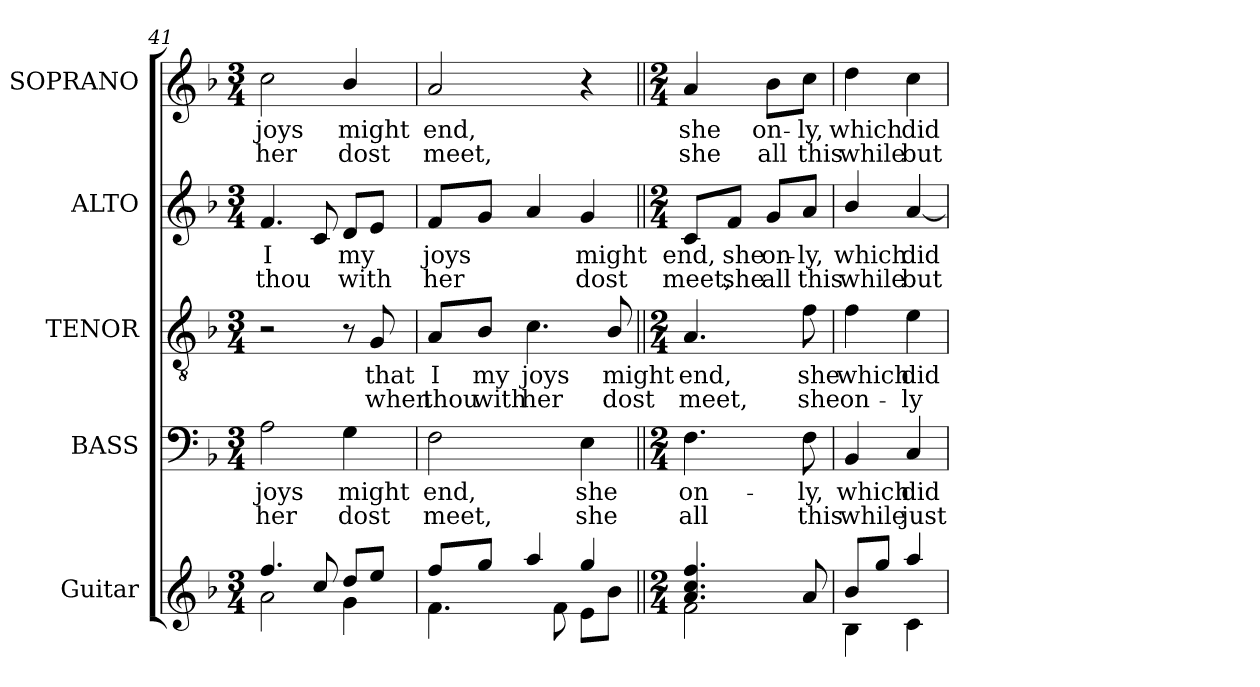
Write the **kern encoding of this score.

**kern	**kern	**text	**text	**kern	**text	**text	**kern	**text	**text	**kern	**text	**text
*part5	*part4	*part4	*part4	*part3	*part3	*part3	*part2	*part2	*part2	*part1	*part1	*part1
*staff5	*staff4	*staff4	*staff4	*staff3	*staff3	*staff3	*staff2	*staff2	*staff2	*staff1	*staff1	*staff1
*I"Guitar	*I"BASS	*	*	*I"TENOR	*	*	*I"ALTO	*	*	*I"SOPRANO	*	*
*	*I'B.	*	*	*I'T.	*	*	*I'A.	*	*	*I'S.	*	*
*clefG2	*clefF4	*	*	*clefGv2	*	*	*clefG2	*	*	*clefG2	*	*
*ITrd7c12	*	*	*	*ITrd7c12	*	*	*	*	*	*	*	*
*k[b-]	*k[b-]	*	*	*k[b-]	*	*	*k[b-]	*	*	*k[b-]	*	*
*F:	*F:	*	*	*F:	*	*	*F:	*	*	*F:	*	*
*M3/4	*M3/4	*	*	*M3/4	*	*	*M3/4	*	*	*M3/4	*	*
=41	=41	=41	=41	=41	=41	=41	=41	=41	=41	=41	=41	=41
*^	*	*	*	*	*	*	*	*	*	*	*	*
!	!	!	!LO:LY:b:color=#000000	!LO:LY:b:color=#000000	!	!	!	!	!	!	!	!	!
!	!	!	!	!	!	!	!	!	!LO:LY:b:color=#000000	!LO:LY:b:color=#000000	!	!	!
!	!	!	!	!	!	!	!	!	!	!	!	!LO:LY:b:color=#000000	!LO:LY:b:color=#000000
4.fi/	2Ai\	2Ai\	joys	her	2r	.	.	4.fi/	I	thou	2cci\	joys	her
8ci/	.	.	.	.	.	.	.	8ci/	.	.	.	.	.
!	!	!	!LO:LY:b:color=#000000	!LO:LY:b:color=#000000	!	!	!	!	!	!	!	!	!
!	!	!	!	!	!	!	!	!	!LO:LY:b:color=#000000	!LO:LY:b:color=#000000	!	!	!
!	!	!	!	!	!	!	!	!	!	!	!	!LO:LY:b:color=#000000	!LO:LY:b:color=#000000
8di/L	4Gi\	4Gi\	might	dost	8r	.	.	8di/L	my	with	4b-i/	might	dost
!	!	!	!	!	!	!LO:LY:b:color=#000000	!LO:LY:b:color=#000000	!	!	!	!	!	!
8ei/J	.	.	.	.	8GGi/	that	when	8ei/J	.	.	.	.	.
=42	=42	=42	=42	=42	=42	=42	=42	=42	=42	=42	=42	=42	=42
!	!	!	!LO:LY:b:color=#000000	!LO:LY:b:color=#000000	!	!	!	!	!	!	!	!	!
!	!	!	!	!	!	!LO:LY:b:color=#000000	!LO:LY:b:color=#000000	!	!	!	!	!	!
!	!	!	!	!	!	!	!	!	!LO:LY:b:color=#000000	!LO:LY:b:color=#000000	!	!	!
!	!	!	!	!	!	!	!	!	!	!	!	!LO:LY:b:color=#000000	!LO:LY:b:color=#000000
8fi/L	4.Fi\	2Fi\	end,	meet,	8AAi/L	I	thou	8fi/L	joys	her	2ai/	end,	meet,
!	!	!	!	!	!	!LO:LY:b:color=#000000	!LO:LY:b:color=#000000	!	!	!	!	!	!
8gi/J	.	.	.	.	8BB-i/J	my	with	8gi/J	.	.	.	.	.
!	!	!	!	!	!	!LO:LY:b:color=#000000	!LO:LY:b:color=#000000	!	!	!	!	!	!
4ai/	.	.	.	.	4.Ci\	joys	her	4ai/	.	.	.	.	.
.	8Fi\	.	.	.	.	.	.	.	.	.	.	.	.
!	!	!	!LO:LY:b:color=#000000	!LO:LY:b:color=#000000	!	!	!	!	!	!	!	!	!
!	!	!	!	!	!	!	!	!	!LO:LY:b:color=#000000	!LO:LY:b:color=#000000	!	!	!
4gi/	8Ei\L	4Ei\	she	she	.	.	.	4gi/	might	dost	4r	.	.
!	!	!	!	!	!	!LO:LY:b:color=#000000	!LO:LY:b:color=#000000	!	!	!	!	!	!
.	8B-i\J	.	.	.	8BB-i/	might	dost	.	.	.	.	.	.
!!LO:PB:g=z
=43||	=43||	=43||	=43||	=43||	=43||	=43||	=43||	=43||	=43||	=43||	=43||	=43||	=43||
*M2/4	*	*M2/4	*	*	*M2/4	*	*	*M2/4	*	*	*M2/4	*	*
!	!	!	!LO:LY:b:color=#000000	!LO:LY:b:color=#000000	!	!	!	!	!	!	!	!	!
!	!	!	!	!	!	!LO:LY:b:color=#000000	!LO:LY:b:color=#000000	!	!	!	!	!	!
!	!	!	!	!	!	!	!	!	!LO:LY:b:color=#000000	!LO:LY:b:color=#000000	!	!	!
!	!	!	!	!	!	!	!	!	!	!	!	!LO:LY:b:color=#000000	!LO:LY:b:color=#000000
4.Ai/ 4.ci 4.fi	2Fi\	4.Fi\	on-	all	4.AAi/	end,	meet,	8ci/L	end,	meet,	4ai/	she	she
!	!	!	!	!	!	!	!	!	!LO:LY:b:color=#000000	!LO:LY:b:color=#000000	!	!	!
.	.	.	.	.	.	.	.	8fi/J	she	she	.	.	.
!	!	!	!	!	!	!	!	!	!LO:LY:b:color=#000000	!LO:LY:b:color=#000000	!	!	!
!	!	!	!	!	!	!	!	!	!	!	!	!LO:LY:b:color=#000000	!LO:LY:b:color=#000000
.	.	.	.	.	.	.	.	8gi/L	on-	all	8b-i\L	on-	all
!	!	!	!LO:LY:b:color=#000000	!LO:LY:b:color=#000000	!	!	!	!	!	!	!	!	!
!	!	!	!	!	!	!LO:LY:b:color=#000000	!LO:LY:b:color=#000000	!	!	!	!	!	!
!	!	!	!	!	!	!	!	!	!LO:LY:b:color=#000000	!LO:LY:b:color=#000000	!	!	!
!	!	!	!	!	!	!	!	!	!	!	!	!LO:LY:b:color=#000000	!LO:LY:b:color=#000000
8Ai/	.	8Fi\	-ly,	this	8Fi\	she	she	8ai/J	-ly,	this	8cci\J	-ly,	this
=44	=44	=44	=44	=44	=44	=44	=44	=44	=44	=44	=44	=44	=44
!	!	!	!LO:LY:b:color=#000000	!LO:LY:b:color=#000000	!	!	!	!	!	!	!	!	!
!	!	!	!	!	!	!LO:LY:b:color=#000000	!LO:LY:b:color=#000000	!	!	!	!	!	!
!	!	!	!	!	!	!	!	!	!LO:LY:b:color=#000000	!LO:LY:b:color=#000000	!	!	!
!	!	!	!	!	!	!	!	!	!	!	!	!LO:LY:b:color=#000000	!LO:LY:b:color=#000000
8B-i/L	4BB-i\	4BB-i/	which	while	4Fi\	which	on-	4b-i/	which	while	4ddi\	which	while
8gi/J	.	.	.	.	.	.	.	.	.	.	.	.	.
!	!	!	!LO:LY:b:color=#000000	!LO:LY:b:color=#000000	!	!	!	!	!	!	!	!	!
!	!	!	!	!	!	!LO:LY:b:color=#000000	!LO:LY:b:color=#000000	!	!	!	!	!	!
!	!	!	!	!	!	!	!	!	!LO:LY:b:color=#000000	!LO:LY:b:color=#000000	!	!	!
!	!	!	!	!	!	!	!	!	!	!	!	!LO:LY:b:color=#000000	!LO:LY:b:color=#000000
4ai/	4Ci\	4Ci/	did	just	4Ei\	did	-ly	[4ai/	did	but	4cci\	did	but
*v	*v	*	*	*	*	*	*	*	*	*	*	*	*
=	=	=	=	=	=	=	=	=	=	=	=	=
*-	*-	*-	*-	*-	*-	*-	*-	*-	*-	*-	*-	*-
